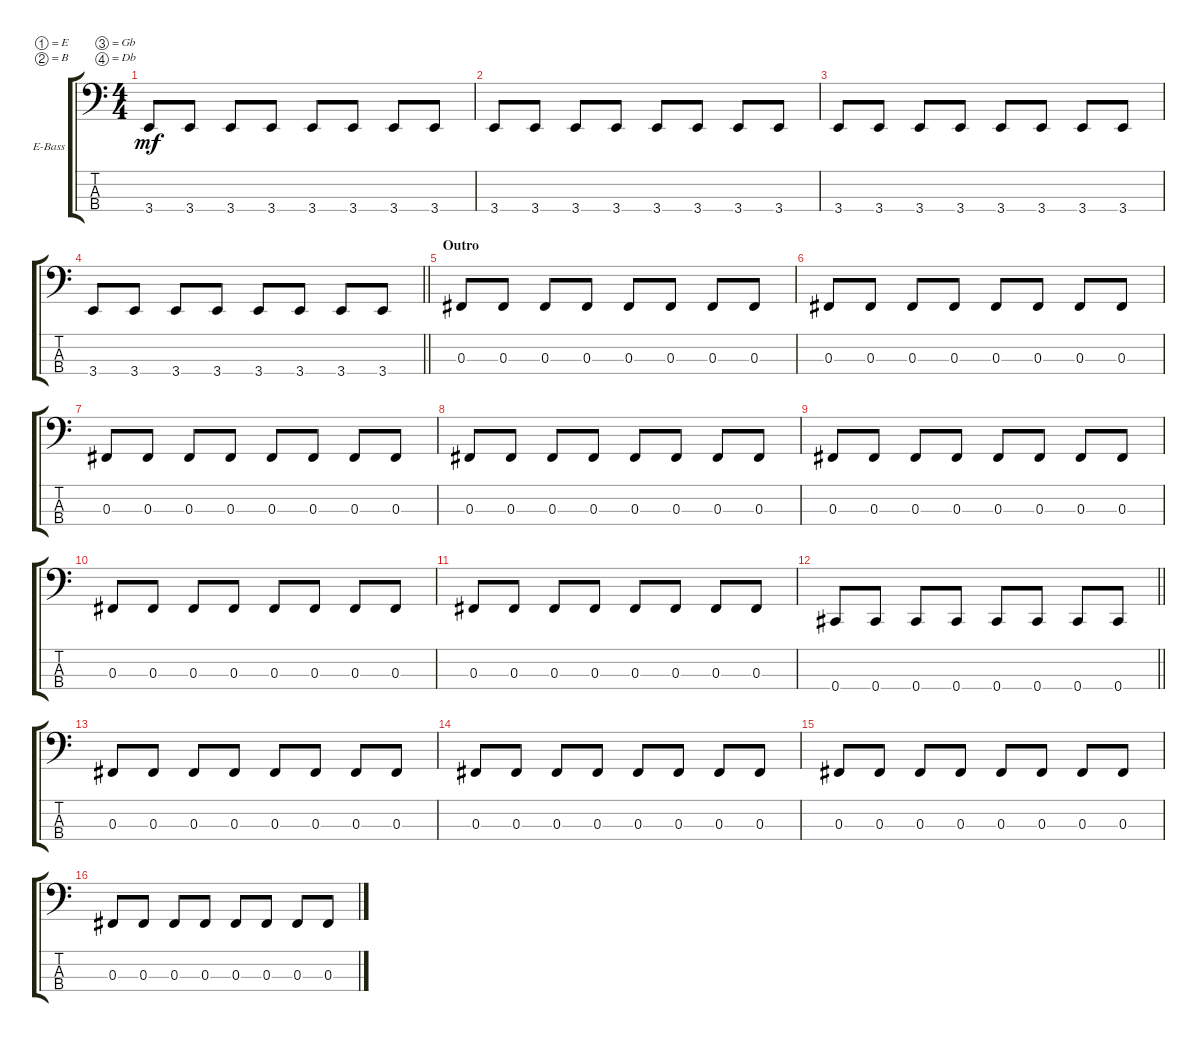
\bracketExtendMode groupsimilarinstruments
\firstSystemTrackNameOrientation horizontal
\otherSystemsTrackNameOrientation horizontal
\track ("Electric Bass" "E-Bass") {instrument electricbasspick}
\staff {score tabs}
\tuning (E2 B1 Gb1 Db1)
\ts (4 4)
\tempo (184 hide)
\clef f4
\ks c
3.4.8{dy mf} 3.4.8 3.4.8 3.4.8 3.4.8 3.4.8 3.4.8 3.4.8 |
3.4.8 3.4.8 3.4.8 3.4.8 3.4.8 3.4.8 3.4.8 3.4.8 |
3.4.8 3.4.8 3.4.8 3.4.8 3.4.8 3.4.8 3.4.8 3.4.8 |
\barLineRight lightlight
3.4.8 3.4.8 3.4.8 3.4.8 3.4.8 3.4.8 3.4.8 3.4.8 |
\section ("" "Outro")
0.3.8 0.3.8 0.3.8 0.3.8 0.3.8 0.3.8 0.3.8 0.3.8 |
0.3.8 0.3.8 0.3.8 0.3.8 0.3.8 0.3.8 0.3.8 0.3.8 |
0.3.8 0.3.8 0.3.8 0.3.8 0.3.8 0.3.8 0.3.8 0.3.8 |
0.3.8 0.3.8 0.3.8 0.3.8 0.3.8 0.3.8 0.3.8 0.3.8 |
0.3.8 0.3.8 0.3.8 0.3.8 0.3.8 0.3.8 0.3.8 0.3.8 |
0.3.8 0.3.8 0.3.8 0.3.8 0.3.8 0.3.8 0.3.8 0.3.8 |
0.3.8 0.3.8 0.3.8 0.3.8 0.3.8 0.3.8 0.3.8 0.3.8 |
\barLineRight lightlight
0.4.8 0.4.8 0.4.8 0.4.8 0.4.8 0.4.8 0.4.8 0.4.8 |
0.3.8 0.3.8 0.3.8 0.3.8 0.3.8 0.3.8 0.3.8 0.3.8 |
0.3.8 0.3.8 0.3.8 0.3.8 0.3.8 0.3.8 0.3.8 0.3.8 |
0.3.8 0.3.8 0.3.8 0.3.8 0.3.8 0.3.8 0.3.8 0.3.8 |
0.3.8 0.3.8 0.3.8 0.3.8 0.3.8 0.3.8 0.3.8 0.3.8
